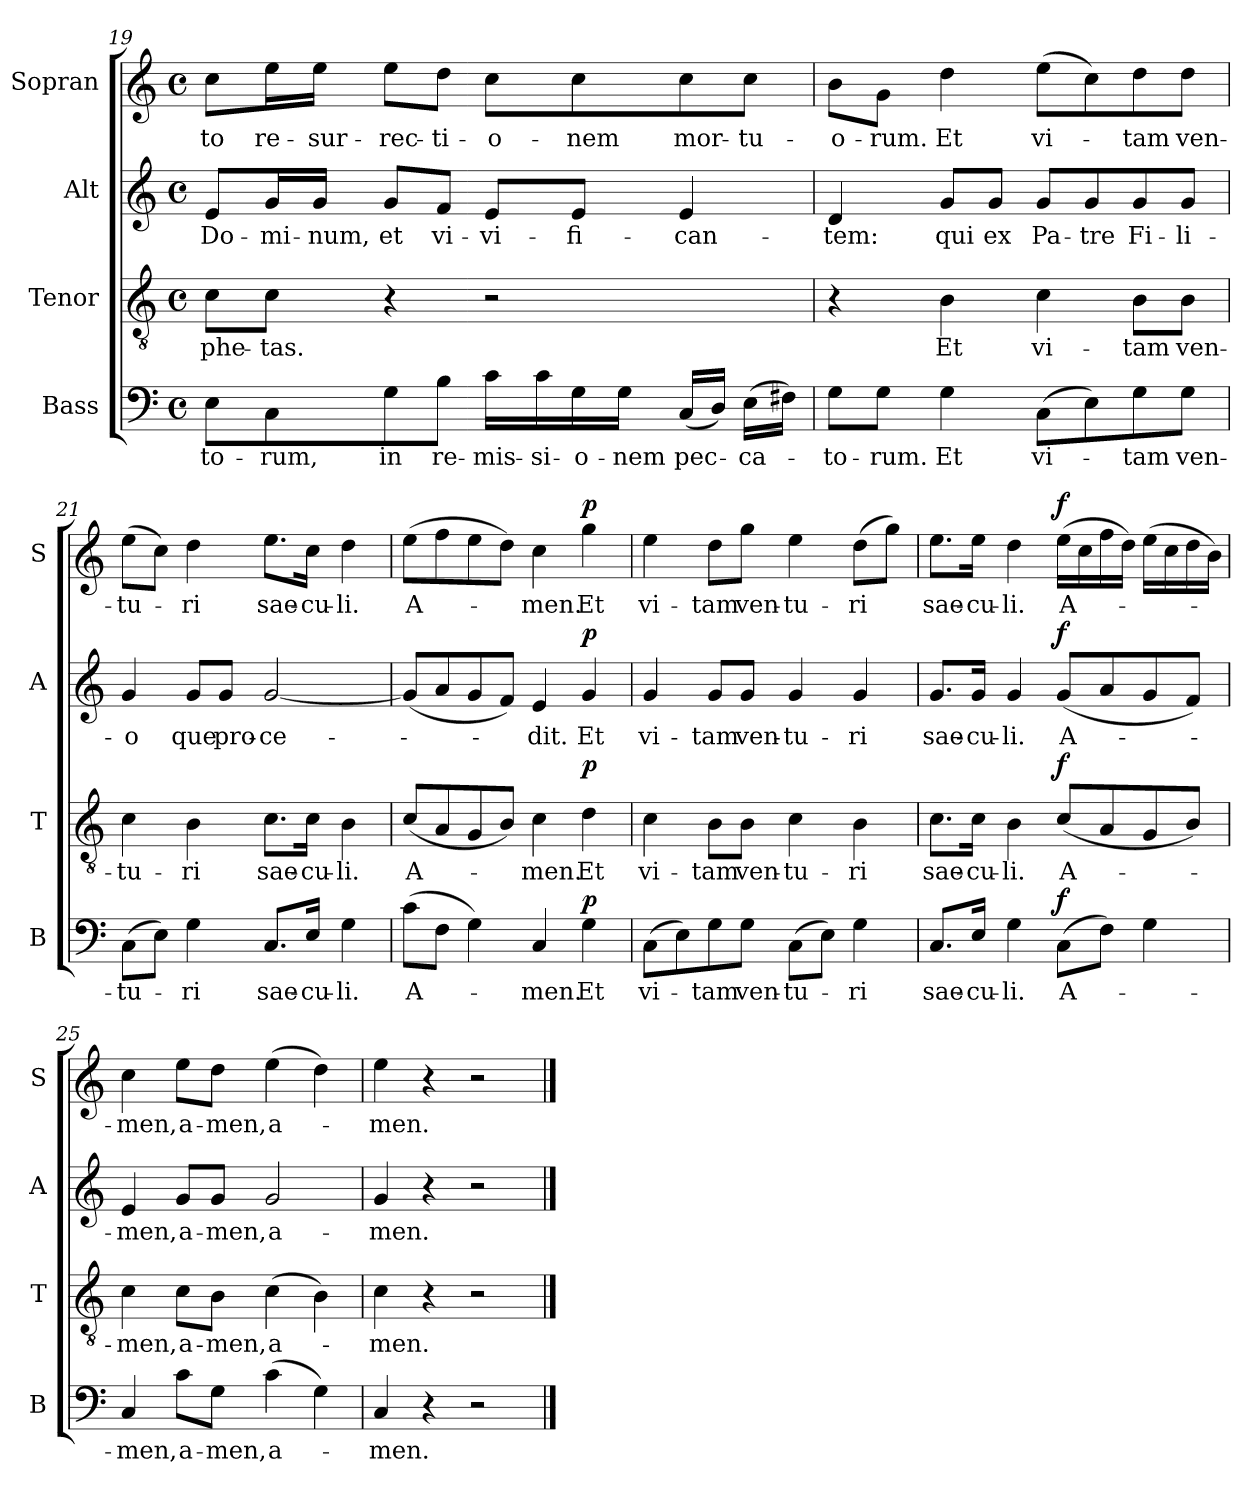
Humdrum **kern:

**kern	**text	**dynam	**kern	**text	**dynam	**kern	**text	**dynam	**kern	**text	**dynam
*part4	*part4	*part4	*part3	*part3	*part3	*part2	*part2	*part2	*part1	*part1	*part1
*staff4	*staff4	*staff4	*staff3	*staff3	*staff3	*staff2	*staff2	*staff2	*staff1	*staff1	*staff1
*I"Bass	*	*	*I"Tenor	*	*	*I"Alt	*	*	*I"Sopran	*	*
*I'B	*	*	*I'T	*	*	*I'A	*	*	*I'S	*	*
!!LO:PB:g=z
*clefF4	*	*	*clefGv2	*	*	*clefG2	*	*	*clefG2	*	*
*k[]	*	*	*k[]	*	*	*k[]	*	*	*k[]	*	*
*M4/4	*	*	*M4/4	*	*	*M4/4	*	*	*M4/4	*	*
*met(c)	*	*	*met(c)	*	*	*met(c)	*	*	*met(c)	*	*
=19	=19	=19	=19	=19	=19	=19	=19	=19	=19	=19	=19
!	!LO:LY:b	!	!	!LO:LY:b	!	!	!LO:LY:b	!	!	!LO:LY:b	!
8E\L	-to-	.	8c\L	-phe-	.	8e/L	Do-	.	8cc\L	-to	.
!	!LO:LY:b	!	!	!LO:LY:b	!	!	!LO:LY:b	!	!	!LO:LY:b	!
8C\	-rum,	.	8c\J	-tas.	.	16g/L	-mi-	.	16ee\L	re-	.
!	!	!	!	!	!	!	!LO:LY:b	!	!	!LO:LY:b	!
.	.	.	.	.	.	16g/JJ	-num,	.	16ee\JJ	-sur-	.
!	!LO:LY:b	!	!	!	!	!	!LO:LY:b	!	!	!LO:LY:b	!
8G\	in	.	4r	.	.	8g/L	et	.	8ee\L	-rec-	.
!	!LO:LY:b	!	!	!	!	!	!LO:LY:b	!	!	!LO:LY:b	!
8B\J	re-	.	.	.	.	8f/J	vi-	.	8dd\J	-ti-	.
!	!LO:LY:b	!	!	!	!	!	!LO:LY:b	!	!	!LO:LY:b	!
16c\LL	-mis-	.	2r	.	.	8e/L	-vi-	.	8cc\L	-o-	.
!	!LO:LY:b	!	!	!	!	!	!	!	!	!	!
16c\	-si-	.	.	.	.	.	.	.	.	.	.
!	!LO:LY:b	!	!	!	!	!	!LO:LY:b	!	!	!LO:LY:b	!
16G\	-o-	.	.	.	.	8e/J	-fi-	.	8cc\	-nem	.
!	!LO:LY:b	!	!	!	!	!	!	!	!	!	!
16G\JJ	-nem	.	.	.	.	.	.	.	.	.	.
!	!LO:LY:b	!	!	!	!	!	!LO:LY:b	!	!	!LO:LY:b	!
(<16C/LL	pec-	.	.	.	.	4e/	-can-	.	8cc\	mor-	.
16D/JJ)	.	.	.	.	.	.	.	.	.	.	.
!	!LO:LY:b	!	!	!	!	!	!	!	!	!LO:LY:b	!
(>16E\LL	-ca-	.	.	.	.	.	.	.	8cc\J	-tu-	.
16F#X\JJ)	.	.	.	.	.	.	.	.	.	.	.
=20	=20	=20	=20	=20	=20	=20	=20	=20	=20	=20	=20
!	!LO:LY:b	!	!	!	!	!	!LO:LY:b	!	!	!LO:LY:b	!
8G\L	-to-	.	4r	.	.	4d/	-tem:	.	8b\L	-o-	.
!	!LO:LY:b	!	!	!	!	!	!	!	!	!LO:LY:b	!
8G\J	-rum.	.	.	.	.	.	.	.	8g\J	-rum.	.
!	!LO:LY:b	!	!	!LO:LY:b	!	!	!LO:LY:b	!	!	!LO:LY:b	!
4G\	Et	.	4B\	Et	.	8g/L	qui	.	4dd\	Et	.
!	!	!	!	!	!	!	!LO:LY:b	!	!	!	!
.	.	.	.	.	.	8g/J	ex	.	.	.	.
!	!LO:LY:b	!	!	!LO:LY:b	!	!	!LO:LY:b	!	!	!LO:LY:b	!
(>8C\L	vi-	.	4c\	vi-	.	8g/L	Pa-	.	(>8ee\L	vi-	.
!	!	!	!	!	!	!	!LO:LY:b	!	!	!	!
8E\)	.	.	.	.	.	8g/	-tre	.	8cc\)	.	.
!	!LO:LY:b	!	!	!LO:LY:b	!	!	!LO:LY:b	!	!	!LO:LY:b	!
8G\	-tam	.	8B\L	-tam	.	8g/	Fi-	.	8dd\	-tam	.
!	!LO:LY:b	!	!	!LO:LY:b	!	!	!LO:LY:b	!	!	!LO:LY:b	!
8G\J	ven-	.	8B\J	ven-	.	8g/J	-li-	.	8dd\J	ven-	.
=21	=21	=21	=21	=21	=21	=21	=21	=21	=21	=21	=21
!	!LO:LY:b	!	!	!LO:LY:b	!	!	!LO:LY:b	!	!	!LO:LY:b	!
(>8C\L	-tu-	.	4c\	-tu-	.	4g/	-o	.	(>8ee\L	-tu-	.
8E\J)	.	.	.	.	.	.	.	.	8cc\J)	.	.
!	!LO:LY:b	!	!	!LO:LY:b	!	!	!LO:LY:b	!	!	!LO:LY:b	!
4G\	-ri	.	4B\	-ri	.	8g/L	que	.	4dd\	-ri	.
!	!	!	!	!	!	!	!LO:LY:b	!	!	!	!
.	.	.	.	.	.	8g/J	pro-	.	.	.	.
!	!LO:LY:b	!	!	!LO:LY:b	!	!	!LO:LY:b	!	!	!LO:LY:b	!
8.C/L	sae-	.	8.c\L	sae-	.	[2g/	-ce-	.	8.ee\L	sae-	.
!	!LO:LY:b	!	!	!LO:LY:b	!	!	!	!	!	!LO:LY:b	!
16E/Jk	-cu-	.	16c\Jk	-cu-	.	.	.	.	16cc\Jk	-cu-	.
!	!LO:LY:b	!	!	!LO:LY:b	!	!	!	!	!	!LO:LY:b	!
4G\	-li.	.	4B\	-li.	.	.	.	.	4dd\	-li.	.
!!LO:LB:g=z
=22	=22	=22	=22	=22	=22	=22	=22	=22	=22	=22	=22
!	!LO:LY:b	!	!	!LO:LY:b	!	!	!	!	!	!LO:LY:b	!
(>8c\L	A-	.	(<8c/L	A-	.	(<8g/L]	.	.	(>8ee\L	A-	.
8F\J	.	.	8A/	.	.	8a/	.	.	8ff\	.	.
4G\)	.	.	8G/	.	.	8g/	.	.	8ee\	.	.
.	.	.	8B/J)	.	.	8f/J)	.	.	8dd\J)	.	.
!	!LO:LY:b	!	!	!LO:LY:b	!	!	!LO:LY:b	!	!	!LO:LY:b	!
4C/	-men.	.	4c\	-men.	.	4e/	-dit.	.	4cc\	-men.	.
!	!LO:LY:b	!LO:DY:a	!	!LO:LY:b	!LO:DY:a	!	!LO:LY:b	!LO:DY:a	!	!LO:LY:b	!LO:DY:a
4G\	Et	p	4d\	Et	p	4g/	Et	p	4gg\	Et	p
=23	=23	=23	=23	=23	=23	=23	=23	=23	=23	=23	=23
!	!LO:LY:b	!	!	!LO:LY:b	!	!	!LO:LY:b	!	!	!LO:LY:b	!
(>8C\L	vi-	.	4c\	vi-	.	4g/	vi-	.	4ee\	vi-	.
8E\)	.	.	.	.	.	.	.	.	.	.	.
!	!LO:LY:b	!	!	!LO:LY:b	!	!	!LO:LY:b	!	!	!LO:LY:b	!
8G\	-tam	.	8B\L	-tam	.	8g/L	-tam	.	8dd\L	-tam	.
!	!LO:LY:b	!	!	!LO:LY:b	!	!	!LO:LY:b	!	!	!LO:LY:b	!
8G\J	ven-	.	8B\J	ven-	.	8g/J	ven-	.	8gg\J	ven-	.
!	!LO:LY:b	!	!	!LO:LY:b	!	!	!LO:LY:b	!	!	!LO:LY:b	!
(>8C\L	-tu-	.	4c\	-tu-	.	4g/	-tu-	.	4ee\	-tu-	.
8E\J)	.	.	.	.	.	.	.	.	.	.	.
!	!LO:LY:b	!	!	!LO:LY:b	!	!	!LO:LY:b	!	!	!LO:LY:b	!
4G\	-ri	.	4B\	-ri	.	4g/	-ri	.	(>8dd\L	-ri	.
.	.	.	.	.	.	.	.	.	8gg\J)	.	.
=24	=24	=24	=24	=24	=24	=24	=24	=24	=24	=24	=24
!	!LO:LY:b	!	!	!LO:LY:b	!	!	!LO:LY:b	!	!	!LO:LY:b	!
8.C/L	sae-	.	8.c\L	sae-	.	8.g/L	sae-	.	8.ee\L	sae-	.
!	!LO:LY:b	!	!	!LO:LY:b	!	!	!LO:LY:b	!	!	!LO:LY:b	!
16E/Jk	-cu-	.	16c\Jk	-cu-	.	16g/Jk	-cu-	.	16ee\Jk	-cu-	.
!	!LO:LY:b	!	!	!LO:LY:b	!	!	!LO:LY:b	!	!	!LO:LY:b	!
4G\	-li.	.	4B\	-li.	.	4g/	-li.	.	4dd\	-li.	.
!	!LO:LY:b	!LO:DY:a	!	!LO:LY:b	!LO:DY:a	!	!LO:LY:b	!LO:DY:a	!	!LO:LY:b	!LO:DY:a
(>8C\L	A-	f	(<8c/L	A-	f	(<8g/L	A-	f	(>16ee\LL	A-	f
.	.	.	.	.	.	.	.	.	16cc\	.	.
8F\J)	.	.	8A/	.	.	8a/	.	.	16ff\	.	.
.	.	.	.	.	.	.	.	.	16dd\JJ)	.	.
4G\	.	.	8G/	.	.	8g/	.	.	(>16ee\LL	.	.
.	.	.	.	.	.	.	.	.	16cc\	.	.
.	.	.	8B/J)	.	.	8f/J)	.	.	16dd\	.	.
.	.	.	.	.	.	.	.	.	16b\JJ)	.	.
=25	=25	=25	=25	=25	=25	=25	=25	=25	=25	=25	=25
!	!LO:LY:b	!	!	!LO:LY:b	!	!	!LO:LY:b	!	!	!LO:LY:b	!
4C/	-men,	.	4c\	-men,	.	4e/	-men,	.	4cc\	-men,	.
!	!LO:LY:b	!	!	!LO:LY:b	!	!	!LO:LY:b	!	!	!LO:LY:b	!
8c\L	a-	.	8c\L	a-	.	8g/L	a-	.	8ee\L	a-	.
!	!LO:LY:b	!	!	!LO:LY:b	!	!	!LO:LY:b	!	!	!LO:LY:b	!
8G\J	-men,	.	8B\J	-men,	.	8g/J	-men,	.	8dd\J	-men,	.
!	!LO:LY:b	!	!	!LO:LY:b	!	!	!LO:LY:b	!	!	!LO:LY:b	!
(>4c\	a-	.	(>4c\	a-	.	2g/	a-	.	(>4ee\	a-	.
4G\)	.	.	4B\)	.	.	.	.	.	4dd\)	.	.
=26	=26	=26	=26	=26	=26	=26	=26	=26	=26	=26	=26
!	!LO:LY:b	!	!	!LO:LY:b	!	!	!LO:LY:b	!	!	!LO:LY:b	!
4C/	-men.	.	4c\	-men.	.	4g/	-men.	.	4ee\	-men.	.
4r	.	.	4r	.	.	4r	.	.	4r	.	.
2r	.	.	2r	.	.	2r	.	.	2r	.	.
==	==	==	==	==	==	==	==	==	==	==	==
*-	*-	*-	*-	*-	*-	*-	*-	*-	*-	*-	*-
